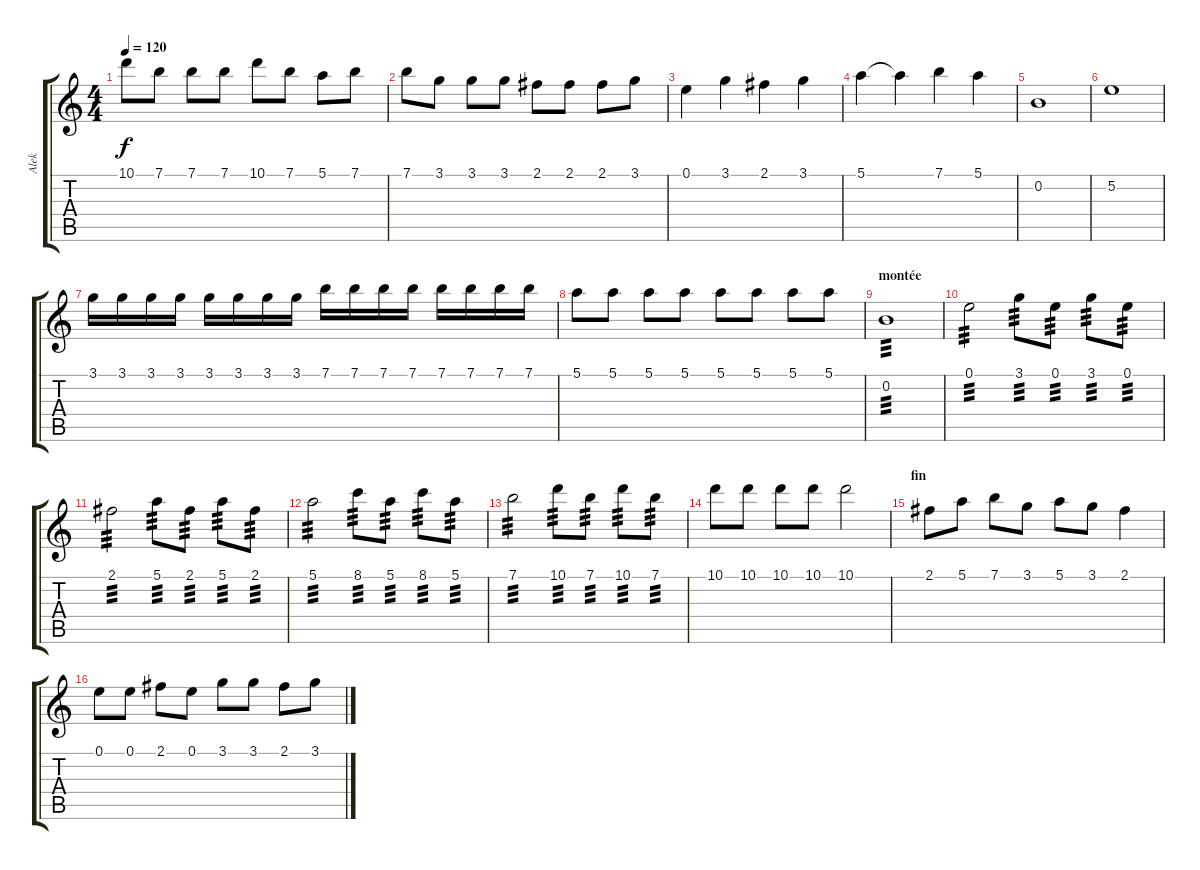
\track ("Alek" "Alek") {instrument distortionguitar}
\staff {score tabs}
\tuning (E4 B3 G3 D3 A2 E2) {hide}
\ts (4 4)
\tempo 120
\clef g2
\ks c
10.1.8{dy f} 7.1.8 7.1.8 7.1.8 10.1.8 7.1.8 5.1.8 7.1.8 |
7.1.8 3.1.8 3.1.8 3.1.8 2.1.8 2.1.8 2.1.8 3.1.8 |
0.1.4 3.1.4 2.1.4 3.1.4 |
5.1.4 5.1{t}.4 7.1.4 5.1.4 |
0.2.1 |
5.2.1 |
3.1.16 3.1.16 3.1.16 3.1.16 3.1.16 3.1.16 3.1.16 3.1.16 7.1.16 7.1.16 7.1.16 7.1.16 7.1.16 7.1.16 7.1.16 7.1.16 |
5.1.8 5.1.8 5.1.8 5.1.8 5.1.8 5.1.8 5.1.8 5.1.8 |
\section ("" "montée")
0.2.1{tp 3 volume 14} |
0.1.2{tp 3} 3.1.8{tp 3} 0.1.8{tp 3} 3.1.8{tp 3} 0.1.8{tp 3} |
2.1.2{tp 3} 5.1.8{tp 3} 2.1.8{tp 3} 5.1.8{tp 3} 2.1.8{tp 3} |
5.1.2{tp 3} 8.1.8{tp 3} 5.1.8{tp 3} 8.1.8{tp 3} 5.1.8{tp 3} |
7.1.2{tp 3} 10.1.8{tp 3} 7.1.8{tp 3} 10.1.8{tp 3} 7.1.8{tp 3} |
10.1.8 10.1.8 10.1.8 10.1.8 10.1.2 |
\section ("" "fin")
2.1.8 5.1.8 7.1.8 3.1.8 5.1.8 3.1.8 2.1.4 |
0.1.8 0.1.8 2.1.8 0.1.8 3.1.8 3.1.8 2.1.8 3.1.8
